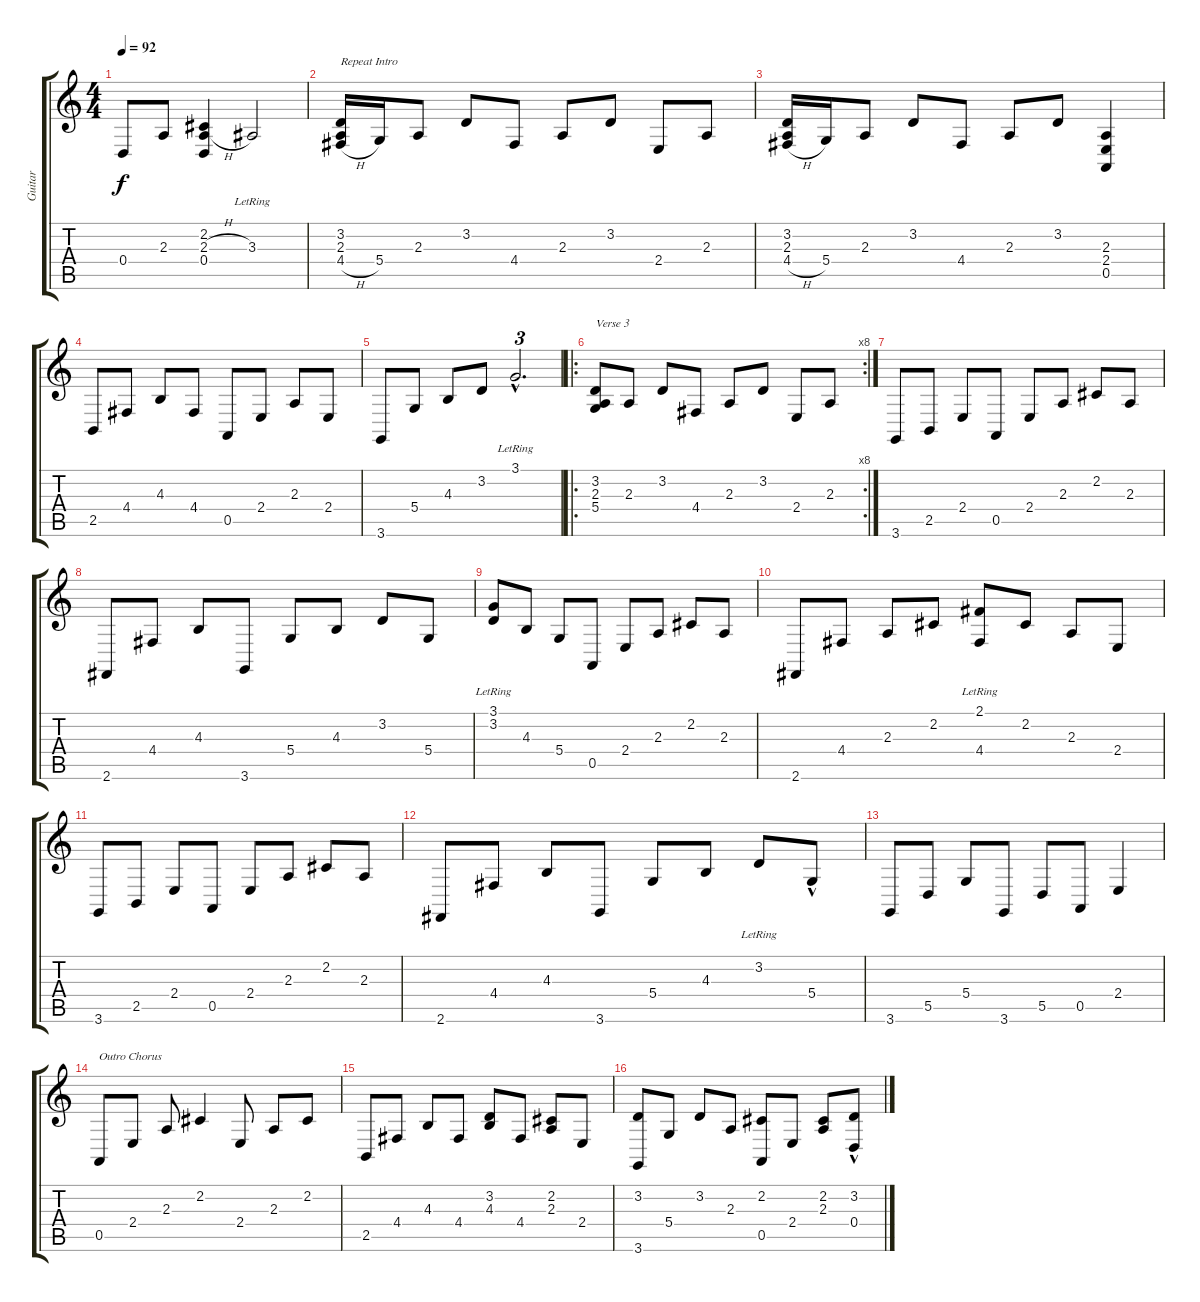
\track ("Guitar" "Guitar") {instrument acousticgrandpiano}
\staff {score tabs}
\tuning (E4 B3 G3 D3 A2 E2) {hide}
\ts (4 4)
\tempo 92
\clef g2
\ks c
0.4.8{dy f} 2.3.8 (2.2 2.3{h} 0.4).4 3.3{lr}.2 |
(3.2 2.3 4.4{h}).16{txt "Repeat Intro"} 5.4.16 2.3.8 3.2.8 4.4.8 2.3.8 3.2.8 2.4.8 2.3.8 |
(3.2 2.3 4.4{h}).16 5.4.16 2.3.8 3.2.8 4.4.8 2.3.8 3.2.8 (2.3 2.4 0.5).4 |
2.5.8 4.4.8 4.3.8 4.4.8 0.5.8 2.4.8 2.3.8 2.4.8 |
3.6.8 5.4.8 4.3.8 3.2.8 3.1{hac lr}.2{d tu (3 2)} |
\ro
\rc 8
(3.2 2.3 5.4).8{txt "Verse 3"} 2.3.8 3.2.8 4.4.8 2.3.8 3.2.8 2.4.8 2.3.8 |
3.6.8 2.5.8 2.4.8 0.5.8 2.4.8 2.3.8 2.2.8 2.3.8 |
2.6.8 4.4.8 4.3.8 3.6.8 5.4.8 4.3.8 3.2.8 5.4.8 |
(3.1{lr} 3.2{lr}).8 4.3.8 5.4.8 0.5.8 2.4.8 2.3.8 2.2.8 2.3.8 |
2.6.8 4.4.8 2.3.8 2.2.8 (2.1{lr} 4.4).8 2.2.8 2.3.8 2.4.8 |
3.6.8 2.5.8 2.4.8 0.5.8 2.4.8 2.3.8 2.2.8 2.3.8 |
2.6.8 4.4.8 4.3.8 3.6.8 5.4.8 4.3.8 3.2{lr}.8 5.4{hac}.8 |
3.6.8 5.5.8 5.4.8 3.6.8 5.5.8 0.5.8 2.4.4 |
0.5.8{txt "Outro Chorus"} 2.4.8 2.3.8 2.2.4 2.4.8 2.3.8 2.2.8 |
2.5.8 4.4.8 4.3.8 4.4.8 (3.2 4.3).8 4.4.8 (2.2 2.3).8 2.4.8 |
(3.2 3.6).8 5.4.8 3.2.8 2.3.8 (2.2 0.5).8 2.4.8 (2.2 2.3).8 (3.2{hac} 0.4).8
